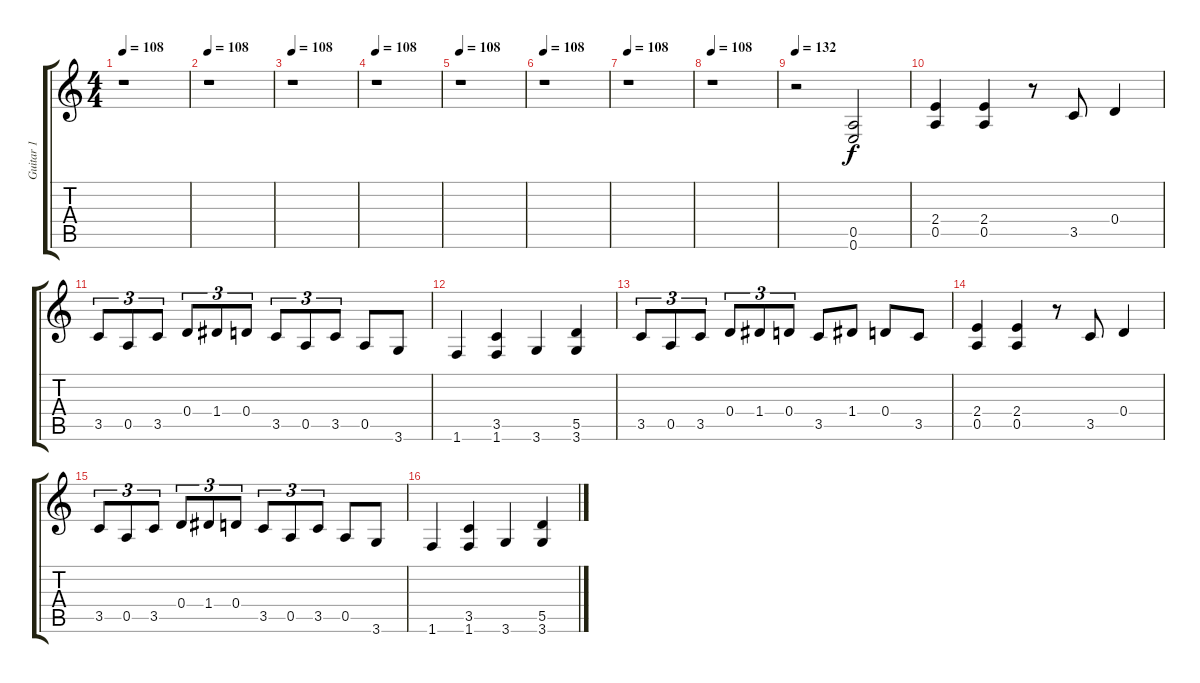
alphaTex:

\track ("Guitar 1" "Guitar 1") {instrument distortionguitar}
\staff {score tabs}
\tuning (E4 B3 G3 D3 A2 E2) {hide}
\ts (4 4)
\tempo 108
\clef g2
\ks c
r.1{dy f} |
\tempo 108
r.1 |
\tempo 108
r.1 |
\tempo 108
r.1 |
\tempo 108
r.1 |
\tempo 108
r.1 |
\tempo 108
r.1 |
\tempo 108
r.1 |
\tempo 132
r.2 (0.5 0.6).2{balance 13} |
(2.4 0.5).4{balance 8} (2.4 0.5).4 r.8 3.5.8 0.4.4 |
3.5.8{tu (3 2)} 0.5.8{tu (3 2)} 3.5.8{tu (3 2)} 0.4.8{tu (3 2)} 1.4.8{tu (3 2)} 0.4.8{tu (3 2)} 3.5.8{tu (3 2)} 0.5.8{tu (3 2)} 3.5.8{tu (3 2)} 0.5.8 3.6.8 |
1.6.4 (3.5 1.6).4 3.6.4 (5.5 3.6).4 |
3.5.8{tu (3 2)} 0.5.8{tu (3 2)} 3.5.8{tu (3 2)} 0.4.8{tu (3 2)} 1.4.8{tu (3 2)} 0.4.8{tu (3 2)} 3.5.8 1.4.8 0.4.8 3.5.8 |
(2.4 0.5).4 (2.4 0.5).4 r.8 3.5.8 0.4.4 |
3.5.8{tu (3 2)} 0.5.8{tu (3 2)} 3.5.8{tu (3 2)} 0.4.8{tu (3 2)} 1.4.8{tu (3 2)} 0.4.8{tu (3 2)} 3.5.8{tu (3 2)} 0.5.8{tu (3 2)} 3.5.8{tu (3 2)} 0.5.8 3.6.8 |
1.6.4 (3.5 1.6).4 3.6.4 (5.5 3.6).4
